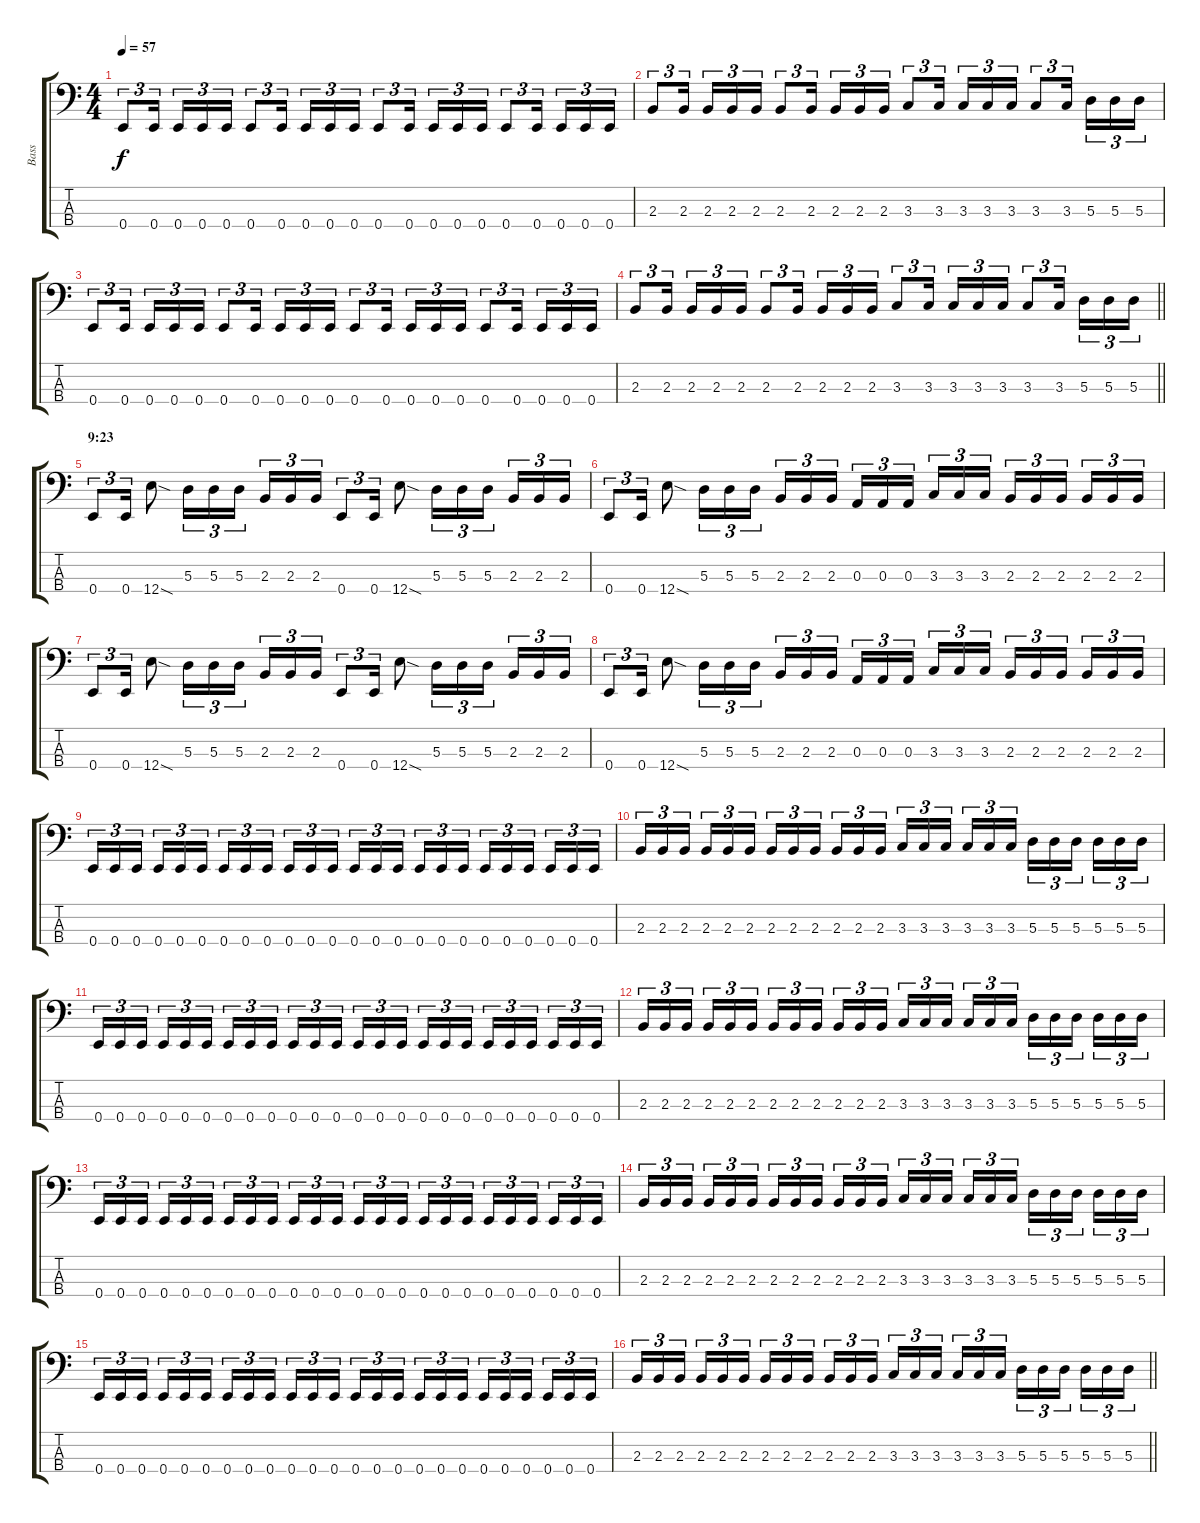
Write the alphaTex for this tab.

\track ("Bass" "Bass") {instrument electricbassfinger}
\staff {score tabs}
\tuning (G2 D2 A1 E1) {hide}
\ts (4 4)
\tempo 57
\clef f4
\ks c
0.4.8{tu (3 2) dy f} 0.4.16{tu (3 2) beam splitsecondary} 0.4.16{tu (3 2)} 0.4.16{tu (3 2)} 0.4.16{tu (3 2)} 0.4.8{tu (3 2)} 0.4.16{tu (3 2) beam splitsecondary} 0.4.16{tu (3 2)} 0.4.16{tu (3 2)} 0.4.16{tu (3 2)} 0.4.8{tu (3 2)} 0.4.16{tu (3 2) beam splitsecondary} 0.4.16{tu (3 2)} 0.4.16{tu (3 2)} 0.4.16{tu (3 2)} 0.4.8{tu (3 2)} 0.4.16{tu (3 2) beam splitsecondary} 0.4.16{tu (3 2)} 0.4.16{tu (3 2)} 0.4.16{tu (3 2)} |
2.3.8{tu (3 2)} 2.3.16{tu (3 2) beam splitsecondary} 2.3.16{tu (3 2)} 2.3.16{tu (3 2)} 2.3.16{tu (3 2)} 2.3.8{tu (3 2)} 2.3.16{tu (3 2) beam splitsecondary} 2.3.16{tu (3 2)} 2.3.16{tu (3 2)} 2.3.16{tu (3 2)} 3.3.8{tu (3 2)} 3.3.16{tu (3 2) beam splitsecondary} 3.3.16{tu (3 2)} 3.3.16{tu (3 2)} 3.3.16{tu (3 2)} 3.3.8{tu (3 2)} 3.3.16{tu (3 2) beam splitsecondary} 5.3.16{tu (3 2)} 5.3.16{tu (3 2)} 5.3.16{tu (3 2)} |
0.4.8{tu (3 2)} 0.4.16{tu (3 2) beam splitsecondary} 0.4.16{tu (3 2)} 0.4.16{tu (3 2)} 0.4.16{tu (3 2)} 0.4.8{tu (3 2)} 0.4.16{tu (3 2) beam splitsecondary} 0.4.16{tu (3 2)} 0.4.16{tu (3 2)} 0.4.16{tu (3 2)} 0.4.8{tu (3 2)} 0.4.16{tu (3 2) beam splitsecondary} 0.4.16{tu (3 2)} 0.4.16{tu (3 2)} 0.4.16{tu (3 2)} 0.4.8{tu (3 2)} 0.4.16{tu (3 2) beam splitsecondary} 0.4.16{tu (3 2)} 0.4.16{tu (3 2)} 0.4.16{tu (3 2)} |
\barLineRight lightlight
2.3.8{tu (3 2)} 2.3.16{tu (3 2) beam splitsecondary} 2.3.16{tu (3 2)} 2.3.16{tu (3 2)} 2.3.16{tu (3 2)} 2.3.8{tu (3 2)} 2.3.16{tu (3 2) beam splitsecondary} 2.3.16{tu (3 2)} 2.3.16{tu (3 2)} 2.3.16{tu (3 2)} 3.3.8{tu (3 2)} 3.3.16{tu (3 2) beam splitsecondary} 3.3.16{tu (3 2)} 3.3.16{tu (3 2)} 3.3.16{tu (3 2)} 3.3.8{tu (3 2)} 3.3.16{tu (3 2) beam splitsecondary} 5.3.16{tu (3 2)} 5.3.16{tu (3 2)} 5.3.16{tu (3 2)} |
\section ("" "9:23")
0.4.8{tu (3 2)} 0.4.16{tu (3 2)} 12.4{sod}.8 5.3.16{tu (3 2)} 5.3.16{tu (3 2)} 5.3.16{tu (3 2) beam splitsecondary} 2.3.16{tu (3 2)} 2.3.16{tu (3 2)} 2.3.16{tu (3 2)} 0.4.8{tu (3 2)} 0.4.16{tu (3 2)} 12.4{sod}.8 5.3.16{tu (3 2)} 5.3.16{tu (3 2)} 5.3.16{tu (3 2) beam splitsecondary} 2.3.16{tu (3 2)} 2.3.16{tu (3 2)} 2.3.16{tu (3 2)} |
0.4.8{tu (3 2)} 0.4.16{tu (3 2)} 12.4{sod}.8 5.3.16{tu (3 2)} 5.3.16{tu (3 2)} 5.3.16{tu (3 2) beam splitsecondary} 2.3.16{tu (3 2)} 2.3.16{tu (3 2)} 2.3.16{tu (3 2)} 0.3.16{tu (3 2)} 0.3.16{tu (3 2)} 0.3.16{tu (3 2) beam splitsecondary} 3.3.16{tu (3 2)} 3.3.16{tu (3 2)} 3.3.16{tu (3 2)} 2.3.16{tu (3 2)} 2.3.16{tu (3 2)} 2.3.16{tu (3 2) beam splitsecondary} 2.3.16{tu (3 2)} 2.3.16{tu (3 2)} 2.3.16{tu (3 2)} |
0.4.8{tu (3 2)} 0.4.16{tu (3 2)} 12.4{sod}.8 5.3.16{tu (3 2)} 5.3.16{tu (3 2)} 5.3.16{tu (3 2) beam splitsecondary} 2.3.16{tu (3 2)} 2.3.16{tu (3 2)} 2.3.16{tu (3 2)} 0.4.8{tu (3 2)} 0.4.16{tu (3 2)} 12.4{sod}.8 5.3.16{tu (3 2)} 5.3.16{tu (3 2)} 5.3.16{tu (3 2) beam splitsecondary} 2.3.16{tu (3 2)} 2.3.16{tu (3 2)} 2.3.16{tu (3 2)} |
0.4.8{tu (3 2)} 0.4.16{tu (3 2)} 12.4{sod}.8 5.3.16{tu (3 2)} 5.3.16{tu (3 2)} 5.3.16{tu (3 2) beam splitsecondary} 2.3.16{tu (3 2)} 2.3.16{tu (3 2)} 2.3.16{tu (3 2)} 0.3.16{tu (3 2)} 0.3.16{tu (3 2)} 0.3.16{tu (3 2) beam splitsecondary} 3.3.16{tu (3 2)} 3.3.16{tu (3 2)} 3.3.16{tu (3 2)} 2.3.16{tu (3 2)} 2.3.16{tu (3 2)} 2.3.16{tu (3 2) beam splitsecondary} 2.3.16{tu (3 2)} 2.3.16{tu (3 2)} 2.3.16{tu (3 2)} |
0.4.16{tu (3 2)} 0.4.16{tu (3 2)} 0.4.16{tu (3 2) beam splitsecondary} 0.4.16{tu (3 2)} 0.4.16{tu (3 2)} 0.4.16{tu (3 2)} 0.4.16{tu (3 2)} 0.4.16{tu (3 2)} 0.4.16{tu (3 2) beam splitsecondary} 0.4.16{tu (3 2)} 0.4.16{tu (3 2)} 0.4.16{tu (3 2)} 0.4.16{tu (3 2)} 0.4.16{tu (3 2)} 0.4.16{tu (3 2) beam splitsecondary} 0.4.16{tu (3 2)} 0.4.16{tu (3 2)} 0.4.16{tu (3 2)} 0.4.16{tu (3 2)} 0.4.16{tu (3 2)} 0.4.16{tu (3 2) beam splitsecondary} 0.4.16{tu (3 2)} 0.4.16{tu (3 2)} 0.4.16{tu (3 2)} |
2.3.16{tu (3 2)} 2.3.16{tu (3 2)} 2.3.16{tu (3 2) beam splitsecondary} 2.3.16{tu (3 2)} 2.3.16{tu (3 2)} 2.3.16{tu (3 2)} 2.3.16{tu (3 2)} 2.3.16{tu (3 2)} 2.3.16{tu (3 2) beam splitsecondary} 2.3.16{tu (3 2)} 2.3.16{tu (3 2)} 2.3.16{tu (3 2)} 3.3.16{tu (3 2)} 3.3.16{tu (3 2)} 3.3.16{tu (3 2) beam splitsecondary} 3.3.16{tu (3 2)} 3.3.16{tu (3 2)} 3.3.16{tu (3 2)} 5.3.16{tu (3 2)} 5.3.16{tu (3 2)} 5.3.16{tu (3 2) beam splitsecondary} 5.3.16{tu (3 2)} 5.3.16{tu (3 2)} 5.3.16{tu (3 2)} |
0.4.16{tu (3 2)} 0.4.16{tu (3 2)} 0.4.16{tu (3 2) beam splitsecondary} 0.4.16{tu (3 2)} 0.4.16{tu (3 2)} 0.4.16{tu (3 2)} 0.4.16{tu (3 2)} 0.4.16{tu (3 2)} 0.4.16{tu (3 2) beam splitsecondary} 0.4.16{tu (3 2)} 0.4.16{tu (3 2)} 0.4.16{tu (3 2)} 0.4.16{tu (3 2)} 0.4.16{tu (3 2)} 0.4.16{tu (3 2) beam splitsecondary} 0.4.16{tu (3 2)} 0.4.16{tu (3 2)} 0.4.16{tu (3 2)} 0.4.16{tu (3 2)} 0.4.16{tu (3 2)} 0.4.16{tu (3 2) beam splitsecondary} 0.4.16{tu (3 2)} 0.4.16{tu (3 2)} 0.4.16{tu (3 2)} |
2.3.16{tu (3 2)} 2.3.16{tu (3 2)} 2.3.16{tu (3 2) beam splitsecondary} 2.3.16{tu (3 2)} 2.3.16{tu (3 2)} 2.3.16{tu (3 2)} 2.3.16{tu (3 2)} 2.3.16{tu (3 2)} 2.3.16{tu (3 2) beam splitsecondary} 2.3.16{tu (3 2)} 2.3.16{tu (3 2)} 2.3.16{tu (3 2)} 3.3.16{tu (3 2)} 3.3.16{tu (3 2)} 3.3.16{tu (3 2) beam splitsecondary} 3.3.16{tu (3 2)} 3.3.16{tu (3 2)} 3.3.16{tu (3 2)} 5.3.16{tu (3 2)} 5.3.16{tu (3 2)} 5.3.16{tu (3 2) beam splitsecondary} 5.3.16{tu (3 2)} 5.3.16{tu (3 2)} 5.3.16{tu (3 2)} |
0.4.16{tu (3 2)} 0.4.16{tu (3 2)} 0.4.16{tu (3 2) beam splitsecondary} 0.4.16{tu (3 2)} 0.4.16{tu (3 2)} 0.4.16{tu (3 2)} 0.4.16{tu (3 2)} 0.4.16{tu (3 2)} 0.4.16{tu (3 2) beam splitsecondary} 0.4.16{tu (3 2)} 0.4.16{tu (3 2)} 0.4.16{tu (3 2)} 0.4.16{tu (3 2)} 0.4.16{tu (3 2)} 0.4.16{tu (3 2) beam splitsecondary} 0.4.16{tu (3 2)} 0.4.16{tu (3 2)} 0.4.16{tu (3 2)} 0.4.16{tu (3 2)} 0.4.16{tu (3 2)} 0.4.16{tu (3 2) beam splitsecondary} 0.4.16{tu (3 2)} 0.4.16{tu (3 2)} 0.4.16{tu (3 2)} |
2.3.16{tu (3 2)} 2.3.16{tu (3 2)} 2.3.16{tu (3 2) beam splitsecondary} 2.3.16{tu (3 2)} 2.3.16{tu (3 2)} 2.3.16{tu (3 2)} 2.3.16{tu (3 2)} 2.3.16{tu (3 2)} 2.3.16{tu (3 2) beam splitsecondary} 2.3.16{tu (3 2)} 2.3.16{tu (3 2)} 2.3.16{tu (3 2)} 3.3.16{tu (3 2)} 3.3.16{tu (3 2)} 3.3.16{tu (3 2) beam splitsecondary} 3.3.16{tu (3 2)} 3.3.16{tu (3 2)} 3.3.16{tu (3 2)} 5.3.16{tu (3 2)} 5.3.16{tu (3 2)} 5.3.16{tu (3 2) beam splitsecondary} 5.3.16{tu (3 2)} 5.3.16{tu (3 2)} 5.3.16{tu (3 2)} |
0.4.16{tu (3 2)} 0.4.16{tu (3 2)} 0.4.16{tu (3 2) beam splitsecondary} 0.4.16{tu (3 2)} 0.4.16{tu (3 2)} 0.4.16{tu (3 2)} 0.4.16{tu (3 2)} 0.4.16{tu (3 2)} 0.4.16{tu (3 2) beam splitsecondary} 0.4.16{tu (3 2)} 0.4.16{tu (3 2)} 0.4.16{tu (3 2)} 0.4.16{tu (3 2)} 0.4.16{tu (3 2)} 0.4.16{tu (3 2) beam splitsecondary} 0.4.16{tu (3 2)} 0.4.16{tu (3 2)} 0.4.16{tu (3 2)} 0.4.16{tu (3 2)} 0.4.16{tu (3 2)} 0.4.16{tu (3 2) beam splitsecondary} 0.4.16{tu (3 2)} 0.4.16{tu (3 2)} 0.4.16{tu (3 2)} |
\barLineRight lightlight
2.3.16{tu (3 2)} 2.3.16{tu (3 2)} 2.3.16{tu (3 2) beam splitsecondary} 2.3.16{tu (3 2)} 2.3.16{tu (3 2)} 2.3.16{tu (3 2)} 2.3.16{tu (3 2)} 2.3.16{tu (3 2)} 2.3.16{tu (3 2) beam splitsecondary} 2.3.16{tu (3 2)} 2.3.16{tu (3 2)} 2.3.16{tu (3 2)} 3.3.16{tu (3 2)} 3.3.16{tu (3 2)} 3.3.16{tu (3 2) beam splitsecondary} 3.3.16{tu (3 2)} 3.3.16{tu (3 2)} 3.3.16{tu (3 2)} 5.3.16{tu (3 2)} 5.3.16{tu (3 2)} 5.3.16{tu (3 2) beam splitsecondary} 5.3.16{tu (3 2)} 5.3.16{tu (3 2)} 5.3.16{tu (3 2)}
